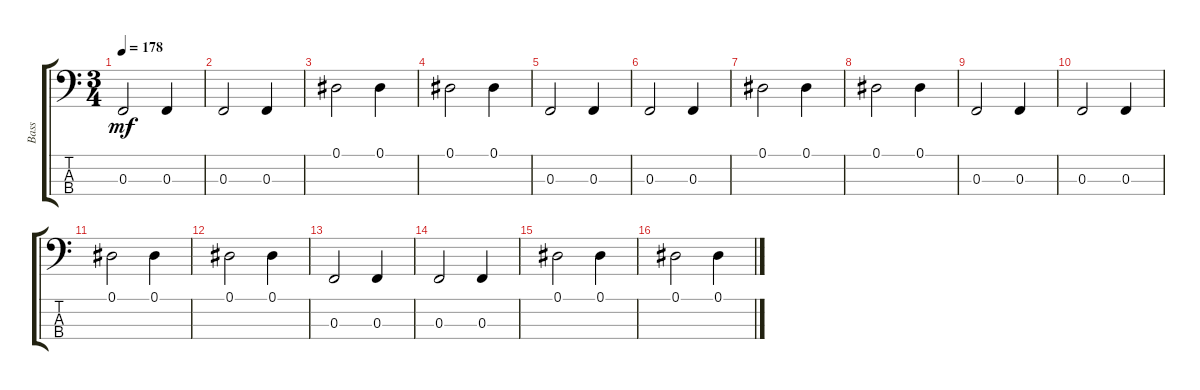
\track ("Bass" "Bass") {instrument electricbassfinger}
\staff {score tabs}
\tuning (Eb2 Bb1 F1 C1) {hide}
\ts (3 4)
\tempo 178
\clef f4
\ks c
0.3.2{dy mf} 0.3.4 |
0.3.2 0.3.4 |
0.1.2 0.1.4 |
0.1.2 0.1.4 |
0.3.2 0.3.4 |
0.3.2 0.3.4 |
0.1.2 0.1.4 |
0.1.2 0.1.4 |
0.3.2 0.3.4 |
0.3.2 0.3.4 |
0.1.2 0.1.4 |
0.1.2 0.1.4 |
0.3.2 0.3.4 |
0.3.2 0.3.4 |
0.1.2 0.1.4 |
0.1.2 0.1.4
